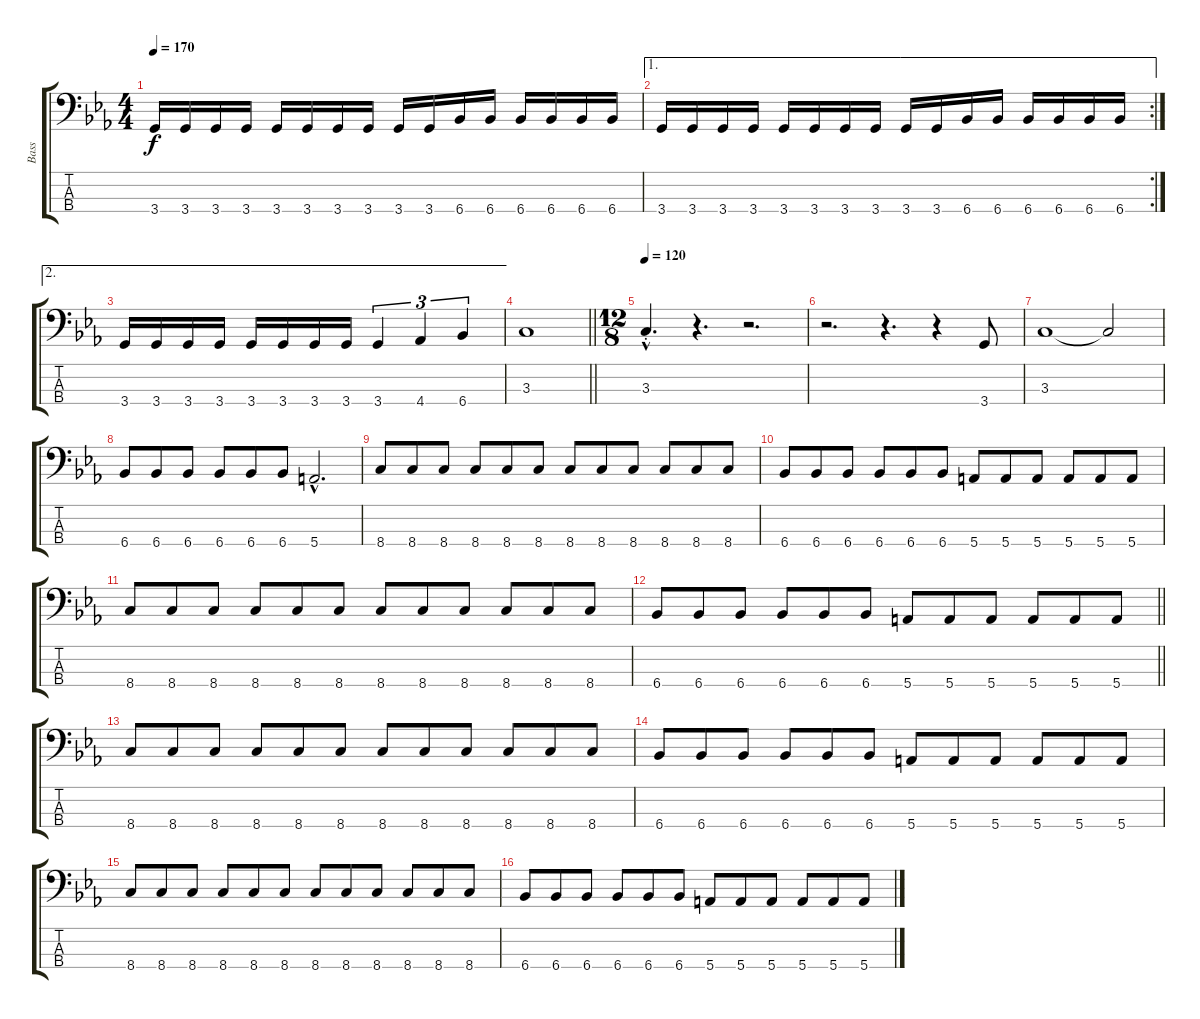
\track ("Bass" "Bass") {instrument slapbass2}
\staff {score tabs}
\tuning (G2 D2 A1 E1) {hide}
\ts (4 4)
\tempo 170
\clef f4
\ks eb
3.4.16{dy f} 3.4.16 3.4.16 3.4.16 3.4.16 3.4.16 3.4.16 3.4.16 3.4.16 3.4.16 6.4.16 6.4.16 6.4.16 6.4.16 6.4.16 6.4.16 |
\ae 1
\rc 2
3.4.16 3.4.16 3.4.16 3.4.16 3.4.16 3.4.16 3.4.16 3.4.16 3.4.16 3.4.16 6.4.16 6.4.16 6.4.16 6.4.16 6.4.16 6.4.16 |
\ae 2
3.4.16 3.4.16 3.4.16 3.4.16 3.4.16 3.4.16 3.4.16 3.4.16 3.4.4{tu (3 2)} 4.4.4{tu (3 2)} 6.4.4{tu (3 2)} |
\barLineRight lightlight
3.3.1 |
\ts (12 8)
\tempo 120
3.3{hac st}.4{d} r.4{d} r.2{d} |
r.2{d} r.4{d} r.4 3.4.8 |
3.3.1 3.3{t}.2 |
6.4.8 6.4.8 6.4.8 6.4.8 6.4.8 6.4.8 5.4{hac}.2{d} |
8.4.8 8.4.8 8.4.8 8.4.8 8.4.8 8.4.8 8.4.8 8.4.8 8.4.8 8.4.8 8.4.8 8.4.8 |
6.4.8 6.4.8 6.4.8 6.4.8 6.4.8 6.4.8 5.4.8 5.4.8 5.4.8 5.4.8 5.4.8 5.4.8 |
8.4.8 8.4.8 8.4.8 8.4.8 8.4.8 8.4.8 8.4.8 8.4.8 8.4.8 8.4.8 8.4.8 8.4.8 |
\barLineRight lightlight
6.4.8 6.4.8 6.4.8 6.4.8 6.4.8 6.4.8 5.4.8 5.4.8 5.4.8 5.4.8 5.4.8 5.4.8 |
8.4.8 8.4.8 8.4.8 8.4.8 8.4.8 8.4.8 8.4.8 8.4.8 8.4.8 8.4.8 8.4.8 8.4.8 |
6.4.8 6.4.8 6.4.8 6.4.8 6.4.8 6.4.8 5.4.8 5.4.8 5.4.8 5.4.8 5.4.8 5.4.8 |
8.4.8 8.4.8 8.4.8 8.4.8 8.4.8 8.4.8 8.4.8 8.4.8 8.4.8 8.4.8 8.4.8 8.4.8 |
6.4.8 6.4.8 6.4.8 6.4.8 6.4.8 6.4.8 5.4.8 5.4.8 5.4.8 5.4.8 5.4.8 5.4.8
